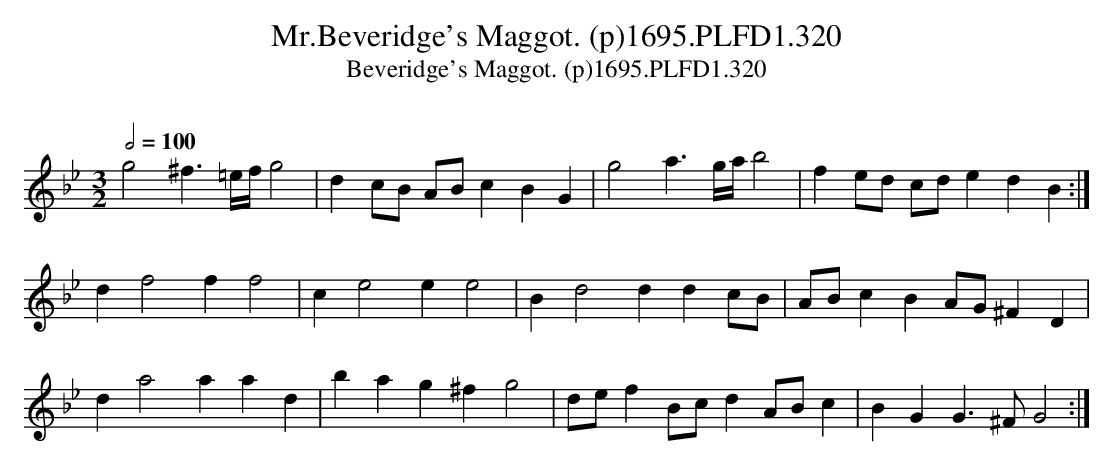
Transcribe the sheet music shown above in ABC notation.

X:1
T:Mr.Beveridge's Maggot. (p)1695.PLFD1.320
T:Beveridge's Maggot. (p)1695.PLFD1.320
M:3/2
L:1/8
Q:1/2=100
O:
K:Gm
g4 ^f3 =e/f/g4|d2cB ABc2B2G2|g4a3g/a/b4|f2ed cde2d2B2:|
d2f4f2f4|c2e4e2e4|B2d4d2d2cB|ABc2B2AG^F2D2|
d2a4a2a2d2|b2a2g2^f2g4|def2Bcd2ABc2|B2G2G3^FG4:|
